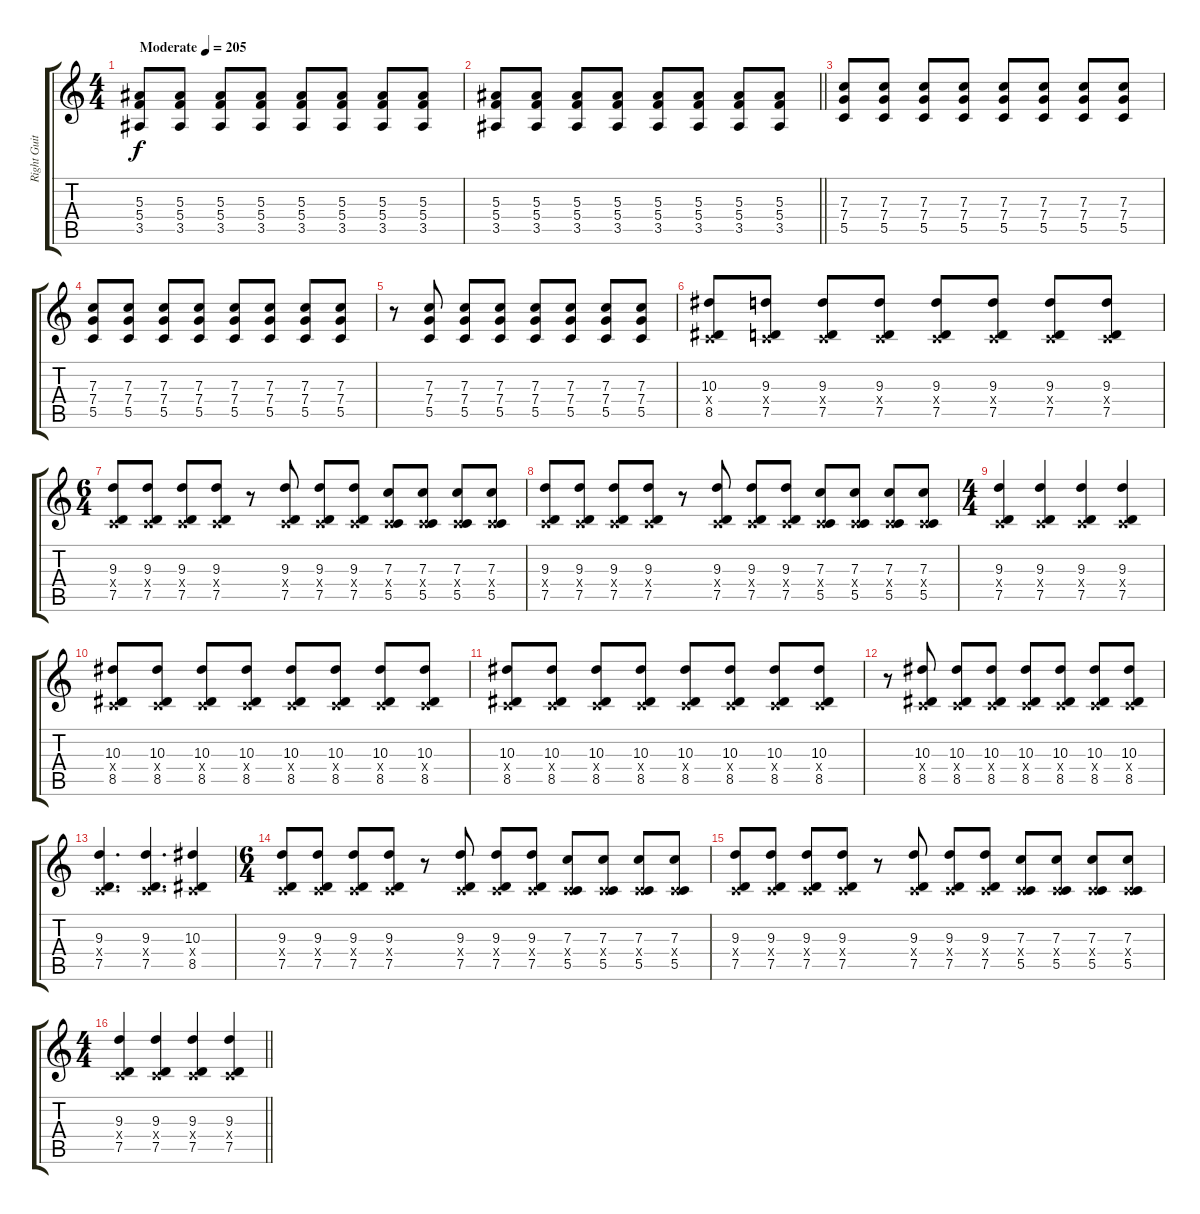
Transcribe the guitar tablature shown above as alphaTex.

\track ("Right Guitar" "Right Guit") {instrument distortionguitar}
\staff {score tabs}
\tuning (D4 A3 F3 C3 G2 C2) {hide}
\ts (4 4)
\tempo (205 "Moderate")
\clef g2
\ks c
(5.3 5.4 3.5).8{dy f instrument distortionguitar} (5.3 5.4 3.5).8 (5.3 5.4 3.5).8 (5.3 5.4 3.5).8 (5.3 5.4 3.5).8 (5.3 5.4 3.5).8 (5.3 5.4 3.5).8 (5.3 5.4 3.5).8 |
\barLineRight lightlight
(5.3 5.4 3.5).8 (5.3 5.4 3.5).8 (5.3 5.4 3.5).8 (5.3 5.4 3.5).8 (5.3 5.4 3.5).8 (5.3 5.4 3.5).8 (5.3 5.4 3.5).8 (5.3 5.4 3.5).8 |
(7.3 7.4 5.5).8 (7.3 7.4 5.5).8 (7.3 7.4 5.5).8 (7.3 7.4 5.5).8 (7.3 7.4 5.5).8 (7.3 7.4 5.5).8 (7.3 7.4 5.5).8 (7.3 7.4 5.5).8 |
(7.3 7.4 5.5).8 (7.3 7.4 5.5).8 (7.3 7.4 5.5).8 (7.3 7.4 5.5).8 (7.3 7.4 5.5).8 (7.3 7.4 5.5).8 (7.3 7.4 5.5).8 (7.3 7.4 5.5).8 |
r.8 (7.3 7.4 5.5).8 (7.3 7.4 5.5).8 (7.3 7.4 5.5).8 (7.3 7.4 5.5).8 (7.3 7.4 5.5).8 (7.3 7.4 5.5).8 (7.3 7.4 5.5).8 |
(10.3 0.4{x} 8.5).8 (9.3 0.4{x} 7.5).8 (9.3 0.4{x} 7.5).8 (9.3 0.4{x} 7.5).8 (9.3 0.4{x} 7.5).8 (9.3 0.4{x} 7.5).8 (9.3 0.4{x} 7.5).8 (9.3 0.4{x} 7.5).8 |
\ts (6 4)
(9.3 0.4{x} 7.5).8 (9.3 0.4{x} 7.5).8 (9.3 0.4{x} 7.5).8 (9.3 0.4{x} 7.5).8 r.8 (9.3 0.4{x} 7.5).8 (9.3 0.4{x} 7.5).8 (9.3 0.4{x} 7.5).8 (7.3 0.4{x} 5.5).8 (7.3 0.4{x} 5.5).8 (7.3 0.4{x} 5.5).8 (7.3 0.4{x} 5.5).8 |
(9.3 0.4{x} 7.5).8 (9.3 0.4{x} 7.5).8 (9.3 0.4{x} 7.5).8 (9.3 0.4{x} 7.5).8 r.8 (9.3 0.4{x} 7.5).8 (9.3 0.4{x} 7.5).8 (9.3 0.4{x} 7.5).8 (7.3 0.4{x} 5.5).8 (7.3 0.4{x} 5.5).8 (7.3 0.4{x} 5.5).8 (7.3 0.4{x} 5.5).8 |
\ts (4 4)
(9.3 0.4{x} 7.5).4 (9.3 0.4{x} 7.5).4 (9.3 0.4{x} 7.5).4 (9.3 0.4{x} 7.5).4 |
(10.3 0.4{x} 8.5).8 (10.3 0.4{x} 8.5).8 (10.3 0.4{x} 8.5).8 (10.3 0.4{x} 8.5).8 (10.3 0.4{x} 8.5).8 (10.3 0.4{x} 8.5).8 (10.3 0.4{x} 8.5).8 (10.3 0.4{x} 8.5).8 |
(10.3 0.4{x} 8.5).8 (10.3 0.4{x} 8.5).8 (10.3 0.4{x} 8.5).8 (10.3 0.4{x} 8.5).8 (10.3 0.4{x} 8.5).8 (10.3 0.4{x} 8.5).8 (10.3 0.4{x} 8.5).8 (10.3 0.4{x} 8.5).8 |
r.8 (10.3 0.4{x} 8.5).8 (10.3 0.4{x} 8.5).8 (10.3 0.4{x} 8.5).8 (10.3 0.4{x} 8.5).8 (10.3 0.4{x} 8.5).8 (10.3 0.4{x} 8.5).8 (10.3 0.4{x} 8.5).8 |
(9.3 0.4{x} 7.5).4{d} (9.3 0.4{x} 7.5).4{d} (10.3 0.4{x} 8.5).4 |
\ts (6 4)
(9.3 0.4{x} 7.5).8 (9.3 0.4{x} 7.5).8 (9.3 0.4{x} 7.5).8 (9.3 0.4{x} 7.5).8 r.8 (9.3 0.4{x} 7.5).8 (9.3 0.4{x} 7.5).8 (9.3 0.4{x} 7.5).8 (7.3 0.4{x} 5.5).8 (7.3 0.4{x} 5.5).8 (7.3 0.4{x} 5.5).8 (7.3 0.4{x} 5.5).8 |
(9.3 0.4{x} 7.5).8 (9.3 0.4{x} 7.5).8 (9.3 0.4{x} 7.5).8 (9.3 0.4{x} 7.5).8 r.8 (9.3 0.4{x} 7.5).8 (9.3 0.4{x} 7.5).8 (9.3 0.4{x} 7.5).8 (7.3 0.4{x} 5.5).8 (7.3 0.4{x} 5.5).8 (7.3 0.4{x} 5.5).8 (7.3 0.4{x} 5.5).8 |
\ts (4 4)
\barLineRight lightlight
(9.3 0.4{x} 7.5).4 (9.3 0.4{x} 7.5).4 (9.3 0.4{x} 7.5).4 (9.3 0.4{x} 7.5).4
